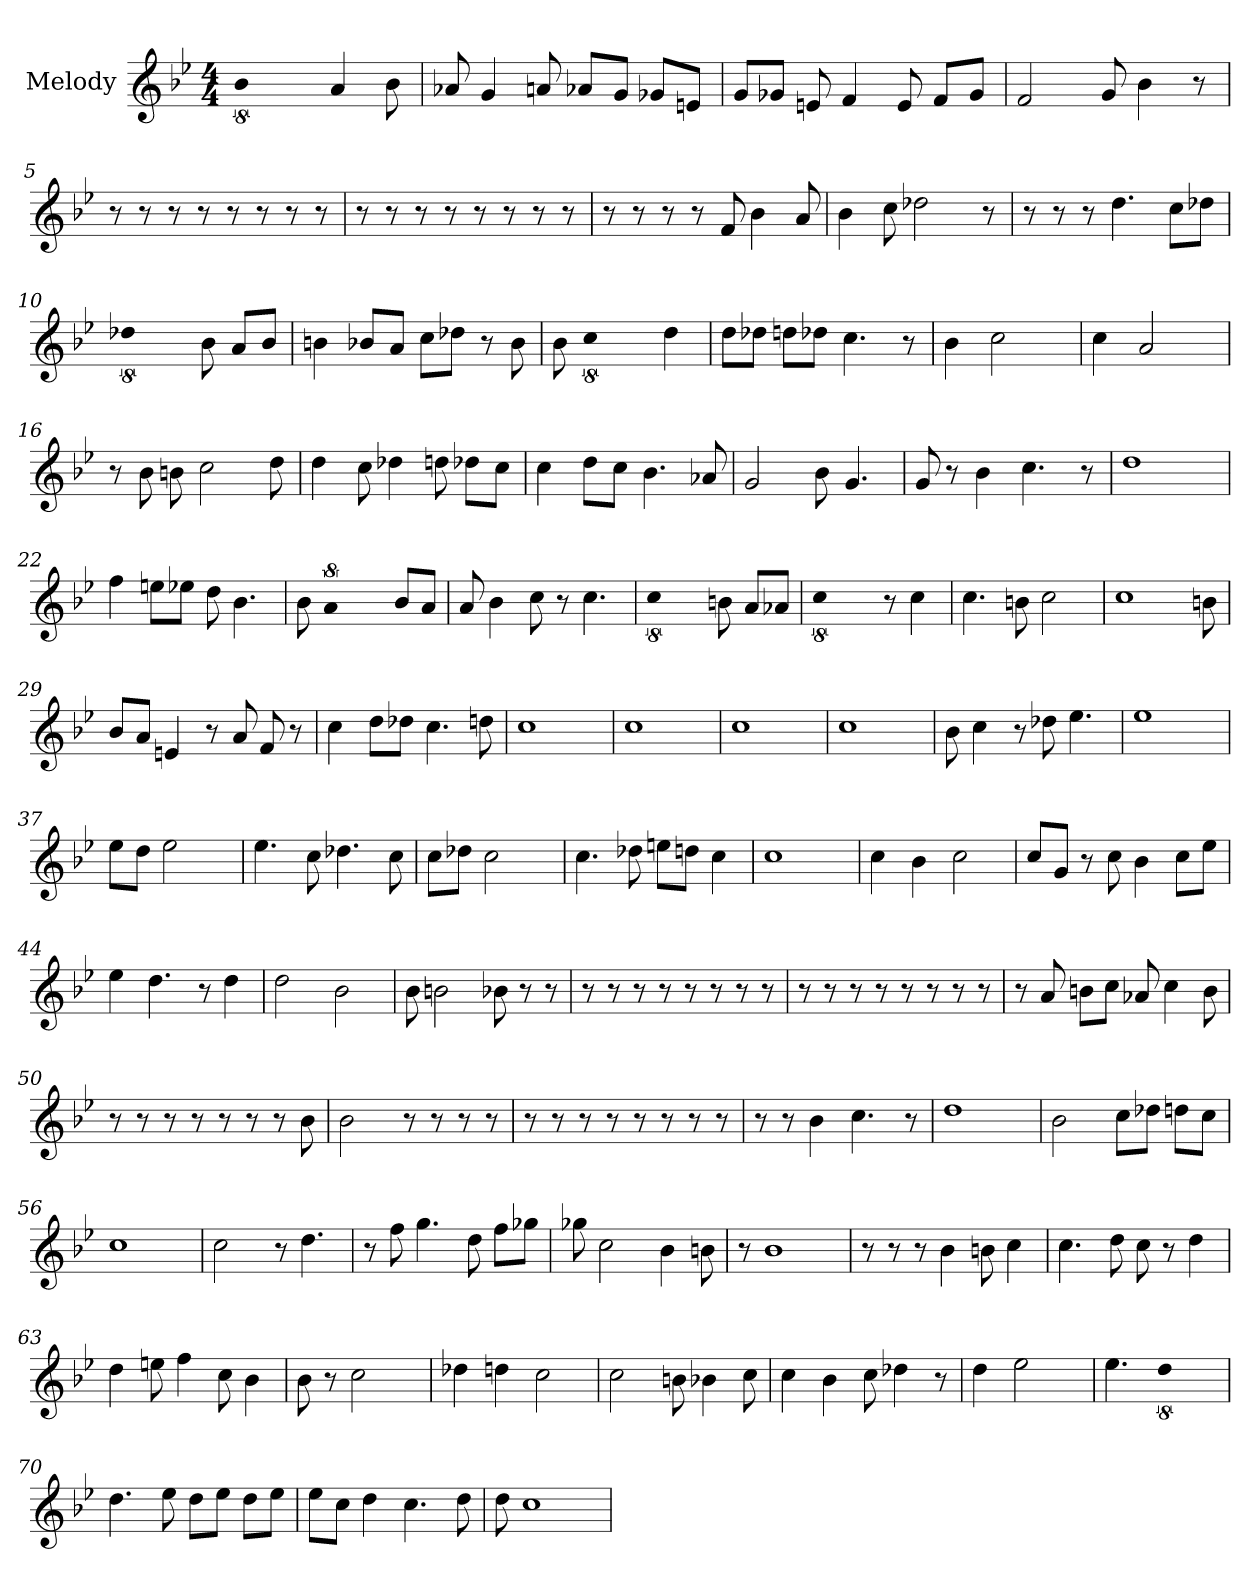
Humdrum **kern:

**kern
*part1
*staff1
*I"Melody
*clefG2
*k[b-e-]
*B-:
*M4/4
*MM161
=1
!LO:N:vis=2
8%5b-
4a
8b-
=2
8a-
4g
8a
8a-/L
8g/J
8g-/L
8e/J
=3
8g/L
8g-/J
8e
4f
8e
8f/L
8g-/J
=4
2f
8g
4b-
8r
=5
8r
8r
8r
8r
8r
8r
8r
8r
=6
8r
8r
8r
8r
8r
8r
8r
8r
=7
8r
8r
8r
8r
8f
4b-
8a
=8
4b-
8cc
2dd-
8r
=9
8r
8r
8r
4.dd
8cc\L
8dd-\J
=10
!LO:N:vis=2
8%5dd-
8b-
8a/L
8b-/J
=11
4b
8b-/L
8a/J
8cc\L
8dd-\J
8r
8b-
=12
8b-
!LO:N:vis=2
8%5cc
4dd
=13
8dd\L
8dd-\J
8dd\L
8dd-\J
4.cc
8r
=14
4b-
!LO:N:vis=2
2.cc
=15
4cc
!LO:N:vis=2
2.a
=16
8r
8b-
8b
2cc
8dd
=17
4dd
8cc
4dd-
8dd
8dd-\L
8cc\J
=18
4cc
8dd\L
8cc\J
4.b-
8a-
=19
2g
8b-
4.g
=20
8g
8r
4b-
4.cc
8r
=21
1dd
=22
4ff
8ee\L
8ee-\J
8dd
4.b-
=23
8b-
!LO:N:vis=2
8%5a
8b-/L
8a/J
=24
8a
4b-
8cc
8r
4.cc
=25
!LO:N:vis=2
8%5cc
8b
8a/L
8a-/J
=26
!LO:N:vis=2
8%5cc
8r
4cc
=27
4.cc
8b
2cc
=28
!LO:N:vis=1
2..cc
8b
=29
8b-/L
8a/J
4e
8r
8a
8f
8r
=30
4cc
8dd\L
8dd-\J
4.cc
8dd
=31
1cc
=32
1cc
=33
1cc
=34
1cc
=35
8b-
4cc
8r
8dd-
4.ee-
=36
1ee-
=37
8ee-\L
8dd\J
!LO:N:vis=2
2.ee-
=38
4.ee-
8cc
4.dd-
8cc
=39
8cc\L
8dd-\J
!LO:N:vis=2
2.cc
=40
4.cc
8dd-
8ee\L
8dd\J
4cc
=41
1cc
=42
4cc
4b-
2cc
=43
8cc/L
8g/J
8r
8cc
4b-
8cc\L
8ee-\J
=44
4ee-
4.dd
8r
4dd
=45
2dd
2b-
=46
8b-
2b
8b-
8r
8r
=47
8r
8r
8r
8r
8r
8r
8r
8r
=48
8r
8r
8r
8r
8r
8r
8r
8r
=49
8r
8a
8b\L
8cc\J
8a-
4cc
8b
=50
8r
8r
8r
8r
8r
8r
8r
8b-
=51
2b-
8r
8r
8r
8r
=52
8r
8r
8r
8r
8r
8r
8r
8r
=53
8r
8r
4b-
4.cc
8r
=54
1dd
=55
2b-
8cc\L
8dd-\J
8dd\L
8cc\J
=56
1cc
=57
2cc
8r
4.dd
=58
8r
8ff
4.gg
8dd
8ff\L
8gg-\J
=59
8gg-
2cc
4b-
8b
=60
8r
!LO:N:vis=1
2..b-
=61
8r
8r
8r
4b-
8b
4cc
=62
4.cc
8dd
8cc
8r
4dd
=63
4dd
8ee
4ff
8cc
4b-
=64
8b-
8r
!LO:N:vis=2
2.cc
=65
4dd-
4dd
2cc
=66
2cc
8b
4b-
8cc
=67
4cc
4b-
8cc
4dd-
8r
=68
4dd
!LO:N:vis=2
2.ee-
=69
4.ee-
!LO:N:vis=2
8%5dd
=70
4.dd
8ee-
8dd\L
8ee-\J
8dd\L
8ee-\J
=71
8ee-\L
8cc\J
4dd
4.cc
8dd
=72
8dd
!LO:N:vis=1
2..cc
=
*-
